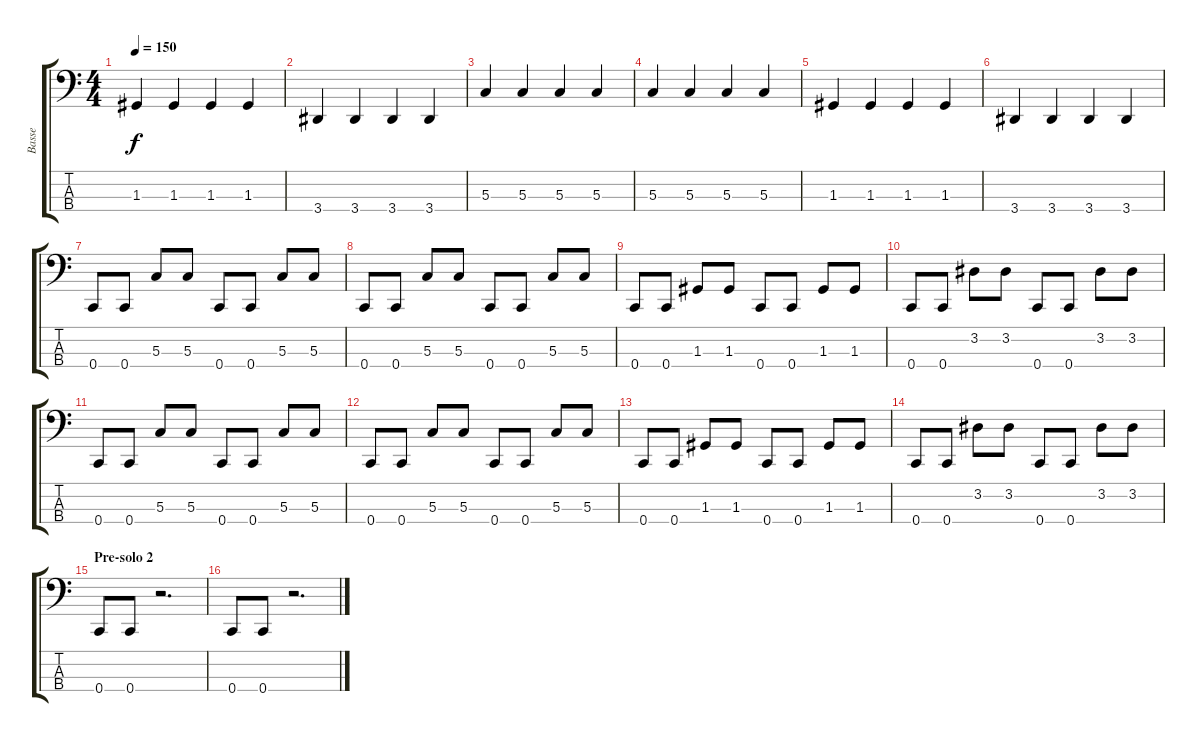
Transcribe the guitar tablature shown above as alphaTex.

\track ("Basse" "Basse") {instrument electricbasspick}
\staff {score tabs}
\tuning (F2 C2 G1 C1) {hide}
\ts (4 4)
\tempo 150
\clef f4
\ks c
1.3.4{dy f} 1.3.4 1.3.4 1.3.4 |
3.4.4 3.4.4 3.4.4 3.4.4 |
5.3.4 5.3.4 5.3.4 5.3.4 |
5.3.4 5.3.4 5.3.4 5.3.4 |
1.3.4 1.3.4 1.3.4 1.3.4 |
3.4.4 3.4.4 3.4.4 3.4.4 |
0.4.8 0.4.8 5.3.8 5.3.8 0.4.8 0.4.8 5.3.8 5.3.8 |
0.4.8 0.4.8 5.3.8 5.3.8 0.4.8 0.4.8 5.3.8 5.3.8 |
0.4.8 0.4.8 1.3.8 1.3.8 0.4.8 0.4.8 1.3.8 1.3.8 |
0.4.8 0.4.8 3.2.8 3.2.8 0.4.8 0.4.8 3.2.8 3.2.8 |
0.4.8 0.4.8 5.3.8 5.3.8 0.4.8 0.4.8 5.3.8 5.3.8 |
0.4.8 0.4.8 5.3.8 5.3.8 0.4.8 0.4.8 5.3.8 5.3.8 |
0.4.8 0.4.8 1.3.8 1.3.8 0.4.8 0.4.8 1.3.8 1.3.8 |
0.4.8 0.4.8 3.2.8 3.2.8 0.4.8 0.4.8 3.2.8 3.2.8 |
\section ("" "Pre-solo 2")
0.4.8 0.4.8 r.2{d} |
0.4.8 0.4.8 r.2{d}
